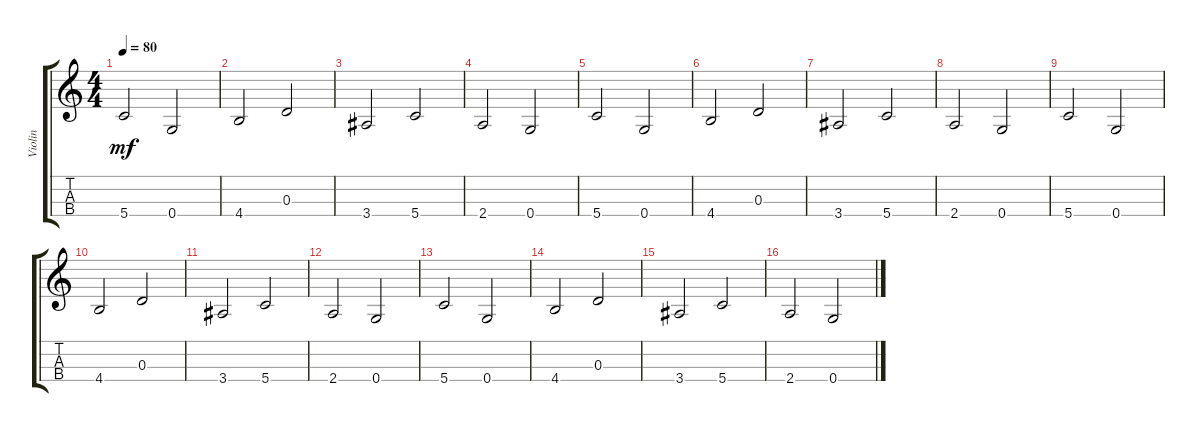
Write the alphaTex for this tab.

\track ("Violin" "Violin") {instrument violin}
\staff {score tabs}
\tuning (E5 A4 D4 G3) {hide}
\ts (4 4)
\tempo 80
\clef g2
\ks c
5.4.2{dy mf instrument violin} 0.4.2 |
4.4.2 0.3.2 |
3.4.2 5.4.2 |
2.4.2 0.4.2 |
5.4.2 0.4.2 |
4.4.2 0.3.2 |
3.4.2 5.4.2 |
2.4.2 0.4.2 |
5.4.2 0.4.2 |
4.4.2 0.3.2 |
3.4.2 5.4.2 |
2.4.2 0.4.2 |
5.4.2 0.4.2 |
4.4.2 0.3.2 |
3.4.2 5.4.2 |
2.4.2 0.4.2
